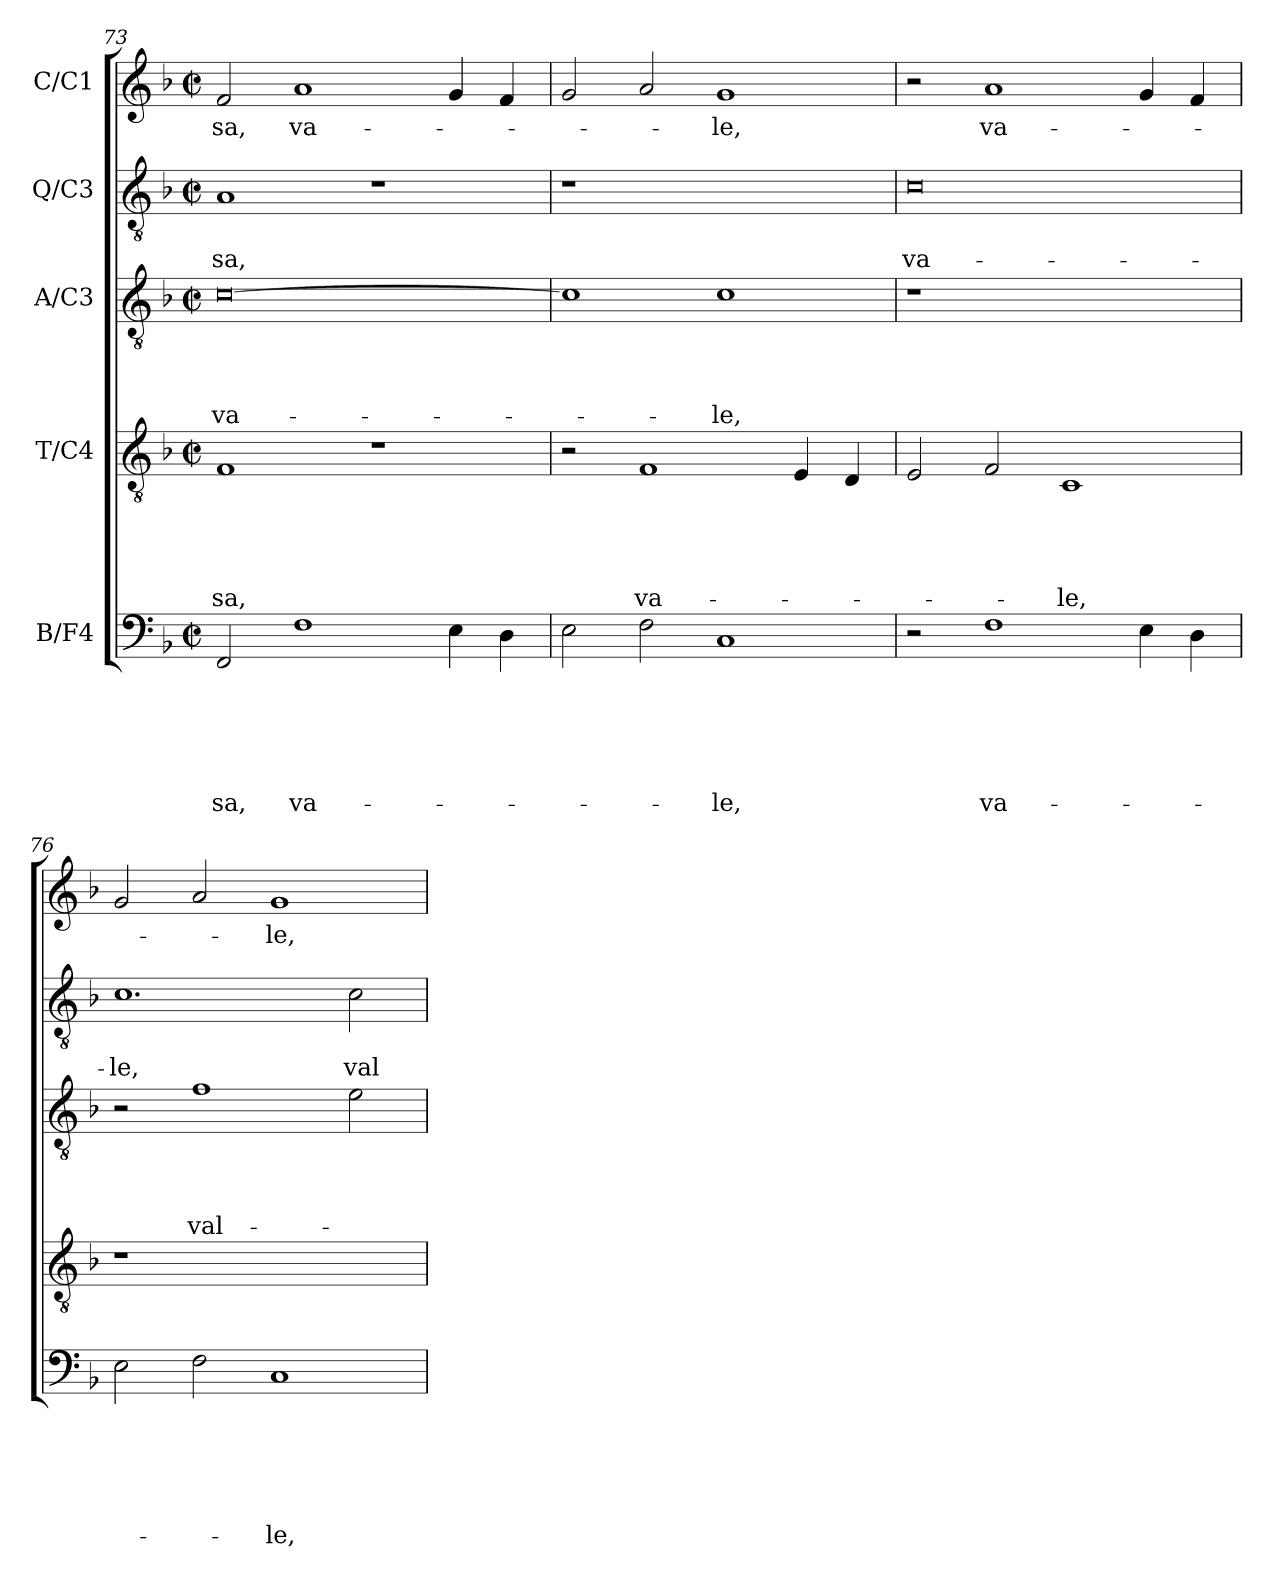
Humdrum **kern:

**kern	**text	**text	**text	**text	**text	**text	**kern	**text	**text	**text	**text	**text	**kern	**text	**text	**text	**text	**kern	**text	**text	**kern	**text
*part5	*part5	*part5	*part5	*part5	*part5	*part5	*part4	*part4	*part4	*part4	*part4	*part4	*part3	*part3	*part3	*part3	*part3	*part2	*part2	*part2	*part1	*part1
*staff5	*staff5	*staff5	*staff5	*staff5	*staff5	*staff5	*staff4	*staff4	*staff4	*staff4	*staff4	*staff4	*staff3	*staff3	*staff3	*staff3	*staff3	*staff2	*staff2	*staff2	*staff1	*staff1
*I"B/F4	*	*	*	*	*	*	*I"T/C4	*	*	*	*	*	*I"A/C3	*	*	*	*	*I"Q/C3	*	*	*I"C/C1	*
*clefF4	*	*	*	*	*	*	*clefGv2	*	*	*	*	*	*clefGv2	*	*	*	*	*clefGv2	*	*	*clefG2	*
*k[b-]	*	*	*	*	*	*	*k[b-]	*	*	*	*	*	*k[b-]	*	*	*	*	*k[b-]	*	*	*k[b-]	*
*F:	*	*	*	*	*	*	*F:	*	*	*	*	*	*F:	*	*	*	*	*F:	*	*	*F:	*
*M2/2	*	*	*	*	*	*	*M2/2	*	*	*	*	*	*M2/2	*	*	*	*	*M2/2	*	*	*M2/2	*
*met(c|)	*	*	*	*	*	*	*met(c|)	*	*	*	*	*	*met(c|)	*	*	*	*	*met(c|)	*	*	*met(c|)	*
=73	=73	=73	=73	=73	=73	=73	=73	=73	=73	=73	=73	=73	=73	=73	=73	=73	=73	=73	=73	=73	=73	=73
!	!	!	!	!	!	!LO:LY:b	!	!	!	!	!	!LO:LY:b	!	!	!	!	!LO:LY:b	!	!	!LO:LY:b	!	!LO:LY:b
2FF/	.	.	.	.	.	-sa,	1F	.	.	.	.	-sa,	[0c	.	.	.	va-	1A	.	-sa,	2f/	-sa,
!	!	!	!	!	!	!LO:LY:b	!	!	!	!	!	!	!	!	!	!	!	!	!	!	!	!LO:LY:b
1F	.	.	.	.	.	va-	.	.	.	.	.	.	.	.	.	.	.	.	.	.	1a	va-
.	.	.	.	.	.	.	1r	.	.	.	.	.	.	.	.	.	.	1r	.	.	.	.
4E\	.	.	.	.	.	.	.	.	.	.	.	.	.	.	.	.	.	.	.	.	4g/	.
4D\	.	.	.	.	.	.	.	.	.	.	.	.	.	.	.	.	.	.	.	.	4f/	.
=74	=74	=74	=74	=74	=74	=74	=74	=74	=74	=74	=74	=74	=74	=74	=74	=74	=74	=74	=74	=74	=74	=74
2E\	.	.	.	.	.	.	2r	.	.	.	.	.	1c]	.	.	.	.	1r	.	.	2g/	.
!	!	!	!	!	!	!	!	!	!	!	!	!LO:LY:b	!	!	!	!	!	!	!	!	!	!
2F\	.	.	.	.	.	.	1F	.	.	.	.	va-	.	.	.	.	.	.	.	.	2a/	.
!	!	!	!	!	!	!LO:LY:b	!	!	!	!	!	!	!	!	!	!	!LO:LY:b	!	!	!	!	!LO:LY:b
1C	.	.	.	.	.	-le,	.	.	.	.	.	.	1c	.	.	.	-le,	1ryy	.	.	1g	-le,
.	.	.	.	.	.	.	4E/	.	.	.	.	.	.	.	.	.	.	.	.	.	.	.
.	.	.	.	.	.	.	4D/	.	.	.	.	.	.	.	.	.	.	.	.	.	.	.
=75	=75	=75	=75	=75	=75	=75	=75	=75	=75	=75	=75	=75	=75	=75	=75	=75	=75	=75	=75	=75	=75	=75
!	!	!	!	!	!	!	!	!	!	!	!	!	!	!	!	!	!	!	!	!LO:LY:b	!	!
2r	.	.	.	.	.	.	2E/	.	.	.	.	.	1r	.	.	.	.	0c	.	va-	2r	.
!	!	!	!	!	!	!LO:LY:b	!	!	!	!	!	!	!	!	!	!	!	!	!	!	!	!LO:LY:b
1F	.	.	.	.	.	va-	2F/	.	.	.	.	.	.	.	.	.	.	.	.	.	1a	va-
!	!	!	!	!	!	!	!	!	!	!	!	!LO:LY:b	!	!	!	!	!	!	!	!	!	!
.	.	.	.	.	.	.	1C	.	.	.	.	-le,	1ryy	.	.	.	.	.	.	.	.	.
4E\	.	.	.	.	.	.	.	.	.	.	.	.	.	.	.	.	.	.	.	.	4g/	.
4D\	.	.	.	.	.	.	.	.	.	.	.	.	.	.	.	.	.	.	.	.	4f/	.
!!LO:LB:g=z
=76	=76	=76	=76	=76	=76	=76	=76	=76	=76	=76	=76	=76	=76	=76	=76	=76	=76	=76	=76	=76	=76	=76
!	!	!	!	!	!	!	!	!	!	!	!	!	!	!	!	!	!	!	!	!LO:LY:b	!	!
2E\	.	.	.	.	.	.	1r	.	.	.	.	.	2r	.	.	.	.	1.c	.	-le,	2g/	.
!	!	!	!	!	!	!	!	!	!	!	!	!	!	!	!	!	!LO:LY:b	!	!	!	!	!
2F\	.	.	.	.	.	.	.	.	.	.	.	.	1f	.	.	.	val-	.	.	.	2a/	.
!	!	!	!	!	!	!LO:LY:b	!	!	!	!	!	!	!	!	!	!	!	!	!	!	!	!LO:LY:b
1C	.	.	.	.	.	-le,	1ryy	.	.	.	.	.	.	.	.	.	.	.	.	.	1g	-le,
!	!	!	!	!	!	!	!	!	!	!	!	!	!	!	!	!	!	!	!	!LO:LY:b	!	!
.	.	.	.	.	.	.	.	.	.	.	.	.	2e\	.	.	.	.	2c\	.	val-	.	.
=	=	=	=	=	=	=	=	=	=	=	=	=	=	=	=	=	=	=	=	=	=	=
*-	*-	*-	*-	*-	*-	*-	*-	*-	*-	*-	*-	*-	*-	*-	*-	*-	*-	*-	*-	*-	*-	*-
